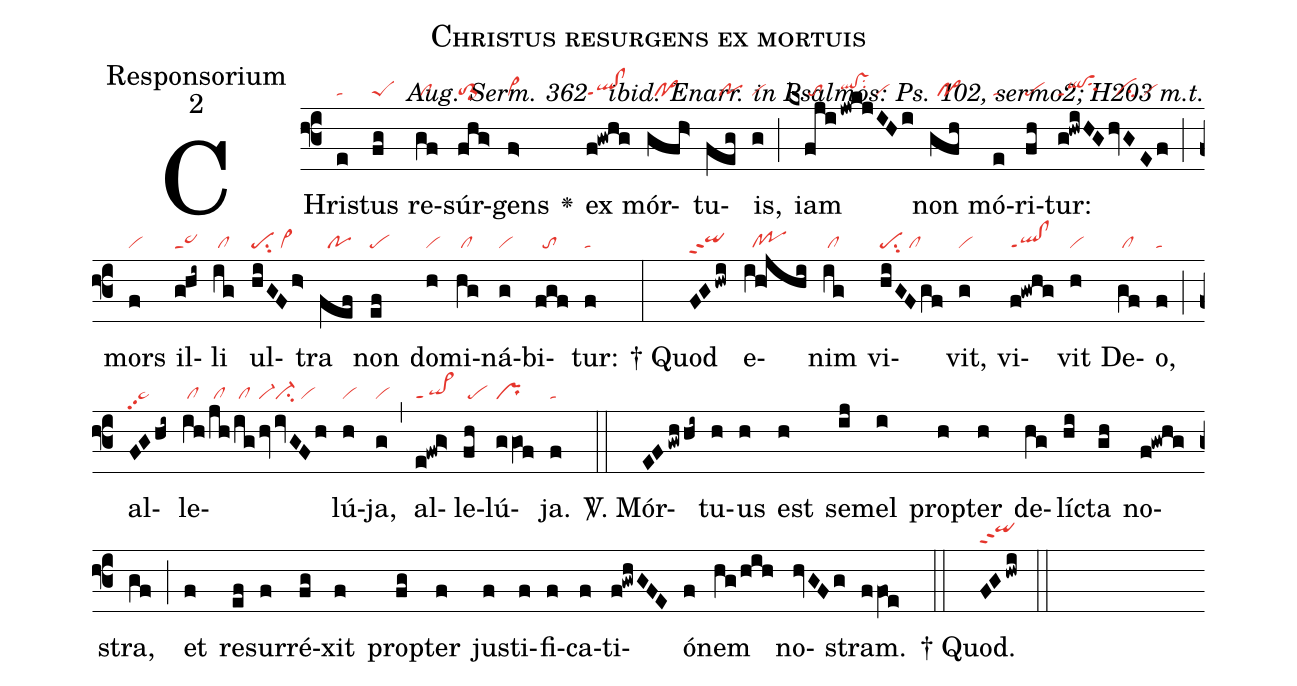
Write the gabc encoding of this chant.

name:Christus resurgens ex mortuis;
office-part:Responsorium;
mode:2;
commentary:ꝶ Aug. Serm. 362 ꝟ ibid. Enarr. in Psalmos: Ps. 102, sermo2; H203 m.t.;
nabc-lines:1;
%%
(f3)CHri(e|ta)stus(fg|peS) re(gf|/cl)súr(fhg>|to>1)gens(f>|vi>)

<v>\greheightstar</v>()
ex(f!gwhg|ql!clppt1) mór(gfh>|//po>)tu(feg|///po)is,(g|vi) (;)
iam(kxfji|/////to|/jwkjIHi|qlhh!vshhsu2/vi) non(gfh|//po>) mó(e|ta)ri(fh|pe)tur:(g!hwiHG|qlppt1su2|hvGEf|//ci/vi) (;)
mors(f|vi) il(ghi~|sc~)li(ig|/cl) ul(hiGFh>|pesu2/vi>)tra(fef|//po)
non(ef|pe) do(h|vi)mi(hg|/cl)ná(g|vi)bi(fgf|//to)tur:(f|ta) (:)

† Quod(FGhwi|qihhppt2) e(ih!jhi|//cl!po)nim(ig|/cl)
vi(hiGFgf|pesu2/cl)vit,(g|vi) vi(f!gwhg|ql!clppt1)vit(h|vi) De(gf|/cl)o,(f|ta) (;)
al(FGhi~|pe~pp2)le(ih|/cl|/jh|/cl|/ig|/cl|/hv/ivGFh|vi-ci-/vi)lú(h|vi)ja,(g|vi) (,)
al(e!fwg>|qi>ppt1)le(fh|/pe)lú(ggOf|pr)ja.(f|ta) (::)

<sp>V/</sp>.
Mór(EFgwhhi~)tu(h)us(h) est(h) se(ij)mel(i)
prop(h)ter(h) de(hg)lí(hi)cta(gh) no(f!gwhg)stra,(gf) (;)
et(f) re(ef)sur(f)ré(fg)xit(f) prop(fg)ter(f)
ju(f)sti(f)fi(f)ca(f)ti(f!gwhGFE)ó(f)nem(hg/hih) no(hvGFg)stram.(ffOe) (::)

† Quod.(FGhwi|qihhppt2) (::)
